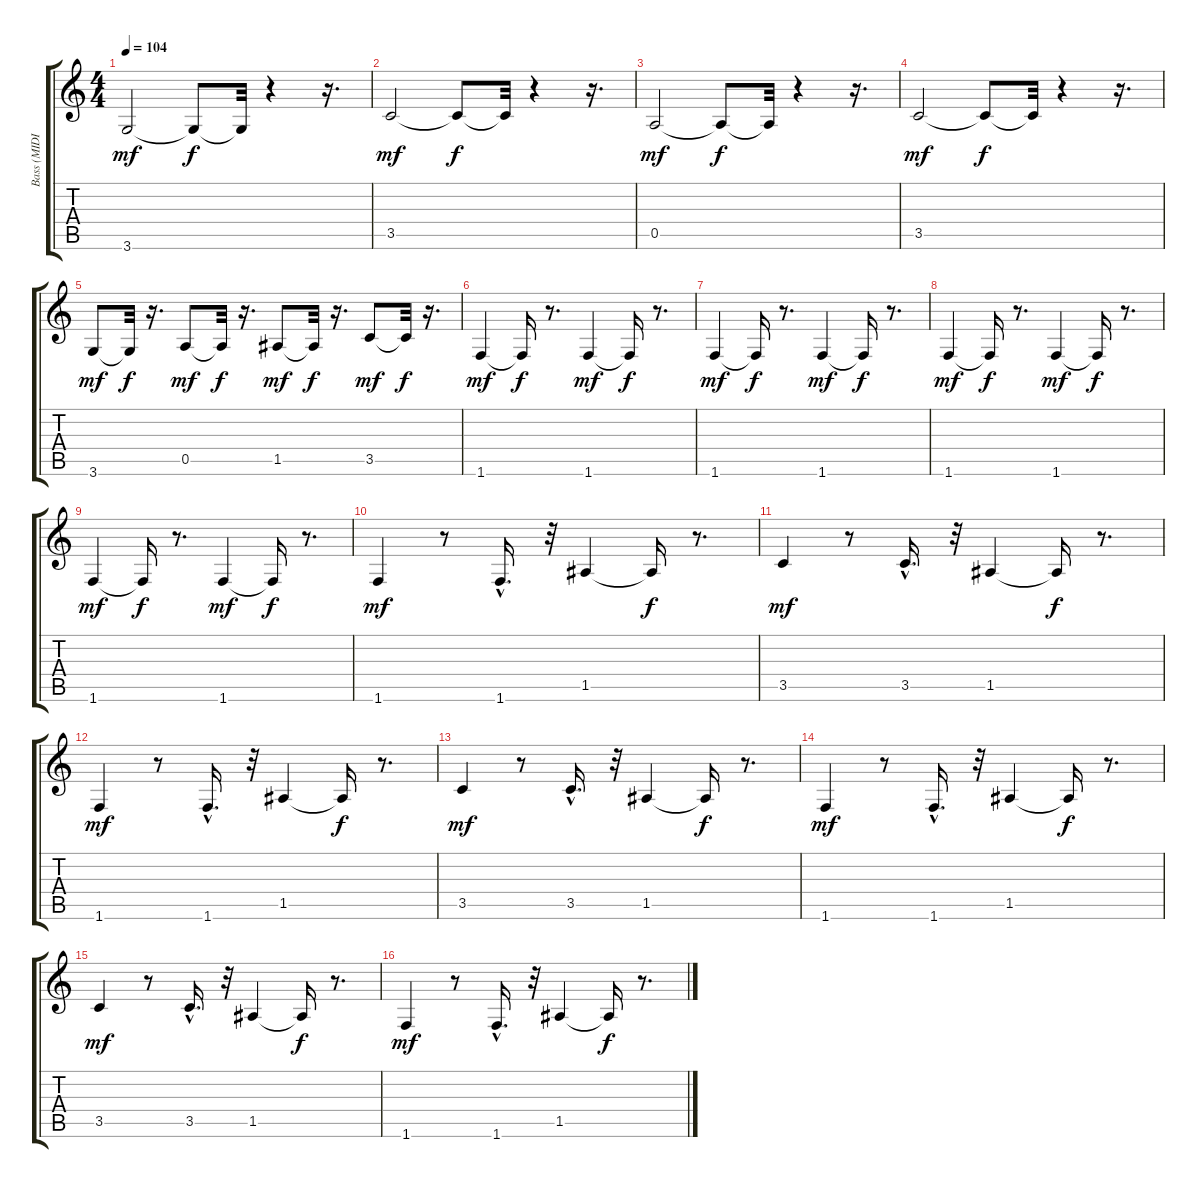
\track ("Bass (MIDI)" "Bass (MIDI") {instrument electricbassfinger}
\staff {score tabs}
\tuning (E4 B3 G3 D3 A2 E2) {hide}
\ts (4 4)
\tempo 104
\clef g2
\ks c
3.6.2{dy mf} 3.6{t}.8{dy f} 3.6{t}.32 r.4 r.16{d} |
3.5.2{dy mf} 3.5{t}.8{dy f} 3.5{t}.32 r.4 r.16{d} |
0.5.2{dy mf} 0.5{t}.8{dy f} 0.5{t}.32 r.4 r.16{d} |
3.5.2{dy mf} 3.5{t}.8{dy f} 3.5{t}.32 r.4 r.16{d} |
3.6.8{dy mf} 3.6{t}.32{dy f} r.16{d} 0.5.8{dy mf} 0.5{t}.32{dy f} r.16{d} 1.5.8{dy mf} 1.5{t}.32{dy f} r.16{d} 3.5.8{dy mf} 3.5{t}.32{dy f} r.16{d} |
1.6.4{dy mf} 1.6{t}.16{dy f} r.8{d} 1.6.4{dy mf} 1.6{t}.16{dy f} r.8{d} |
1.6.4{dy mf} 1.6{t}.16{dy f} r.8{d} 1.6.4{dy mf} 1.6{t}.16{dy f} r.8{d} |
1.6.4{dy mf} 1.6{t}.16{dy f} r.8{d} 1.6.4{dy mf} 1.6{t}.16{dy f} r.8{d} |
1.6.4{dy mf} 1.6{t}.16{dy f} r.8{d} 1.6.4{dy mf} 1.6{t}.16{dy f} r.8{d} |
1.6.4{dy mf} r.8 1.6{hac}.16{d} r.32 1.5.4 1.5{t}.16{dy f} r.8{d} |
3.5.4{dy mf} r.8 3.5{hac}.16{d} r.32 1.5.4 1.5{t}.16{dy f} r.8{d} |
1.6.4{dy mf} r.8 1.6{hac}.16{d} r.32 1.5.4 1.5{t}.16{dy f} r.8{d} |
3.5.4{dy mf} r.8 3.5{hac}.16{d} r.32 1.5.4 1.5{t}.16{dy f} r.8{d} |
1.6.4{dy mf} r.8 1.6{hac}.16{d} r.32 1.5.4 1.5{t}.16{dy f} r.8{d} |
3.5.4{dy mf} r.8 3.5{hac}.16{d} r.32 1.5.4 1.5{t}.16{dy f} r.8{d} |
1.6.4{dy mf} r.8 1.6{hac}.16{d} r.32 1.5.4 1.5{t}.16{dy f} r.8{d}
